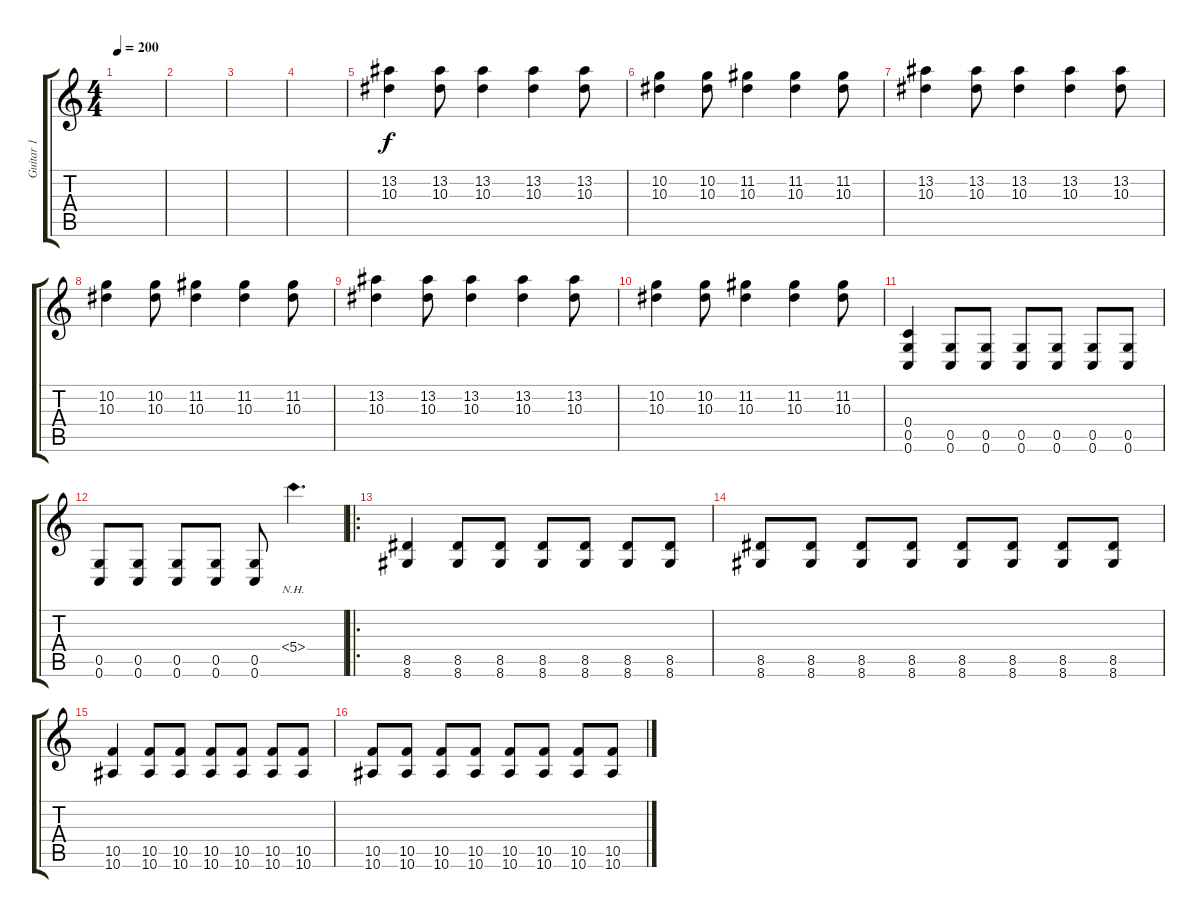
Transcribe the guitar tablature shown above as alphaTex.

\track ("Guitar 1" "Guitar 1") {instrument overdrivenguitar}
\staff {score tabs}
\tuning (D4 A3 F3 C3 G2 C2) {hide}
\ts (4 4)
\tempo 200
\clef g2
\ks c
|
|
|
|
(13.2 10.3).4{instrument electricguitarjazz} (13.2 10.3).8 (13.2 10.3).4 (13.2 10.3).4 (13.2 10.3).8 |
(10.2 10.3).4 (10.2 10.3).8 (11.2 10.3).4 (11.2 10.3).4 (11.2 10.3).8 |
(13.2 10.3).4 (13.2 10.3).8 (13.2 10.3).4 (13.2 10.3).4 (13.2 10.3).8 |
(10.2 10.3).4 (10.2 10.3).8 (11.2 10.3).4 (11.2 10.3).4 (11.2 10.3).8 |
(13.2 10.3).4 (13.2 10.3).8 (13.2 10.3).4 (13.2 10.3).4 (13.2 10.3).8 |
(10.2 10.3).4 (10.2 10.3).8 (11.2 10.3).4 (11.2 10.3).4 (11.2 10.3).8 |
(0.4 0.5 0.6).4{instrument overdrivenguitar} (0.5 0.6).8 (0.5 0.6).8 (0.5 0.6).8 (0.5 0.6).8 (0.5 0.6).8 (0.5 0.6).8 |
(0.5 0.6).8 (0.5 0.6).8 (0.5 0.6).8 (0.5 0.6).8 (0.5 0.6).8 5.4{nh}.4{d} |
\ro
(8.5 8.6).4 (8.5 8.6).8 (8.5 8.6).8 (8.5 8.6).8 (8.5 8.6).8 (8.5 8.6).8 (8.5 8.6).8 |
(8.5 8.6).8 (8.5 8.6).8 (8.5 8.6).8 (8.5 8.6).8 (8.5 8.6).8 (8.5 8.6).8 (8.5 8.6).8 (8.5 8.6).8 |
(10.5 10.6).4 (10.5 10.6).8 (10.5 10.6).8 (10.5 10.6).8 (10.5 10.6).8 (10.5 10.6).8 (10.5 10.6).8 |
(10.5 10.6).8 (10.5 10.6).8 (10.5 10.6).8 (10.5 10.6).8 (10.5 10.6).8 (10.5 10.6).8 (10.5 10.6).8 (10.5 10.6).8
